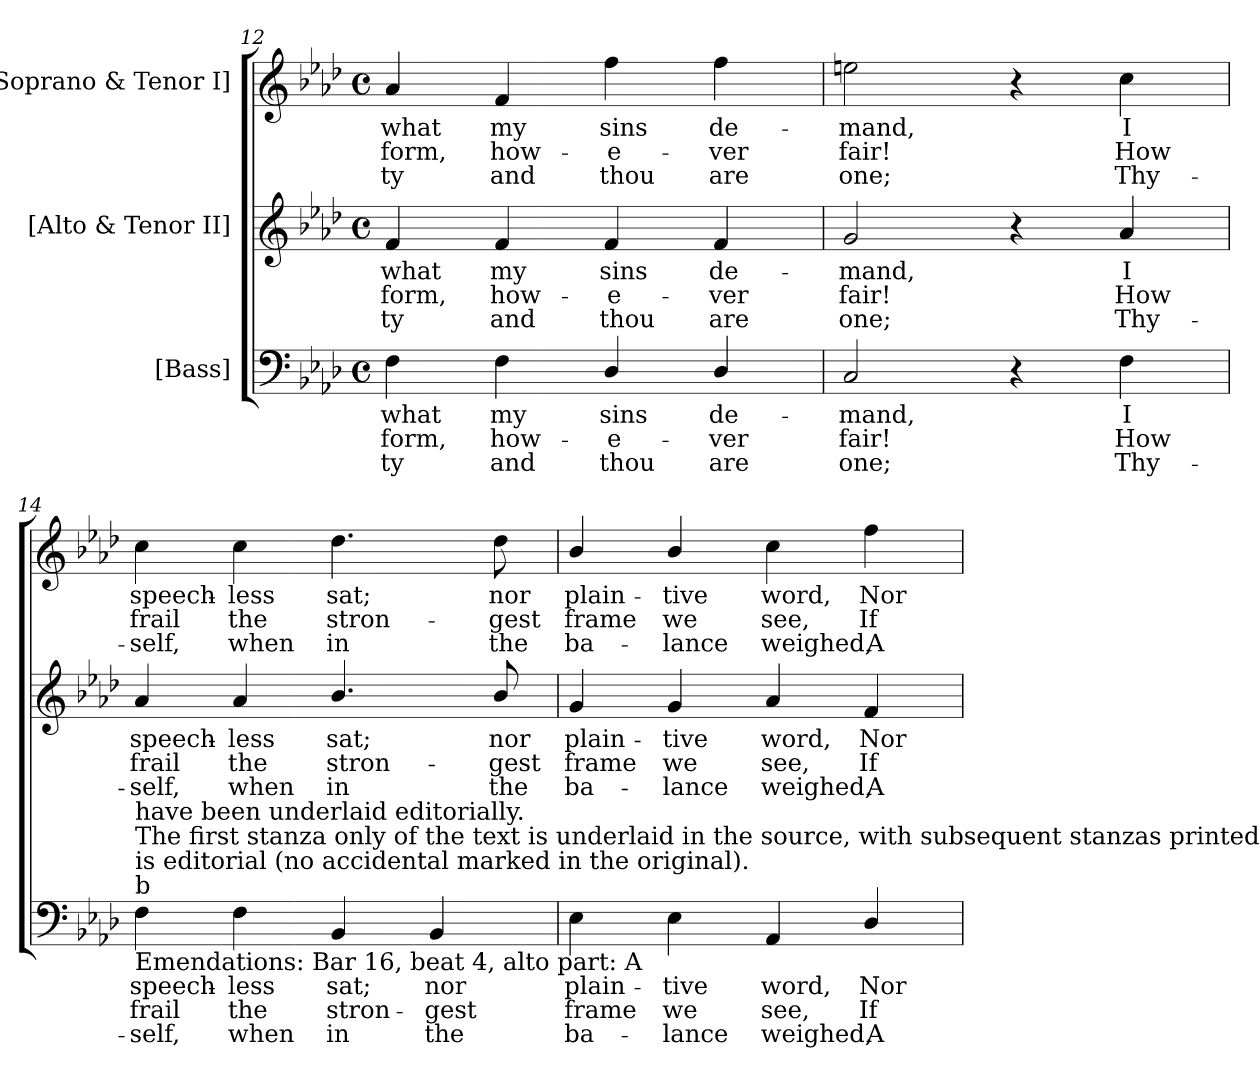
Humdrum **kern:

**kern	**text	**text	**text	**kern	**text	**text	**text	**kern	**text	**text	**text
*part3	*part3	*part3	*part3	*part2	*part2	*part2	*part2	*part1	*part1	*part1	*part1
*staff3	*staff3	*staff3	*staff3	*staff2	*staff2	*staff2	*staff2	*staff1	*staff1	*staff1	*staff1
*I"[Bass]	*	*	*	*I"[Alto & Tenor II]	*	*	*	*I"[Soprano & Tenor I]	*	*	*
*clefF4	*	*	*	*clefG2	*	*	*	*clefG2	*	*	*
*k[b-e-a-d-]	*	*	*	*k[b-e-a-d-]	*	*	*	*k[b-e-a-d-]	*	*	*
*f:	*	*	*	*f:	*	*	*	*f:	*	*	*
*M4/4	*	*	*	*M4/4	*	*	*	*M4/4	*	*	*
*met(c)	*	*	*	*met(c)	*	*	*	*met(c)	*	*	*
=12	=12	=12	=12	=12	=12	=12	=12	=12	=12	=12	=12
!	!LO:LY:b:color=#000000	!LO:LY:b:color=#000000	!LO:LY:b:color=#000000	!	!	!	!	!	!	!	!
!	!	!	!	!	!LO:LY:b:color=#000000	!LO:LY:b:color=#000000	!LO:LY:b:color=#000000	!	!	!	!
!	!	!	!	!	!	!	!	!	!LO:LY:b:color=#000000	!LO:LY:b:color=#000000	!LO:LY:b:color=#000000
4Fi\	what	form,	-ty	4fi/	what	form,	-ty	4a-i/	what	form,	-ty
!	!LO:LY:b:color=#000000	!LO:LY:b:color=#000000	!LO:LY:b:color=#000000	!	!	!	!	!	!	!	!
!	!	!	!	!	!LO:LY:b:color=#000000	!LO:LY:b:color=#000000	!LO:LY:b:color=#000000	!	!	!	!
!	!	!	!	!	!	!	!	!	!LO:LY:b:color=#000000	!LO:LY:b:color=#000000	!LO:LY:b:color=#000000
4Fi\	my	how-	and	4fi/	my	how-	and	4fi/	my	how-	and
!	!LO:LY:b:color=#000000	!LO:LY:b:color=#000000	!LO:LY:b:color=#000000	!	!	!	!	!	!	!	!
!	!	!	!	!	!LO:LY:b:color=#000000	!LO:LY:b:color=#000000	!LO:LY:b:color=#000000	!	!	!	!
!	!	!	!	!	!	!	!	!	!LO:LY:b:color=#000000	!LO:LY:b:color=#000000	!LO:LY:b:color=#000000
4D-i/	sins	-e-	thou	4fi/	sins	-e-	thou	4ffi\	sins	-e-	thou
!	!LO:LY:b:color=#000000	!LO:LY:b:color=#000000	!LO:LY:b:color=#000000	!	!	!	!	!	!	!	!
!	!	!	!	!	!LO:LY:b:color=#000000	!LO:LY:b:color=#000000	!LO:LY:b:color=#000000	!	!	!	!
!	!	!	!	!	!	!	!	!	!LO:LY:b:color=#000000	!LO:LY:b:color=#000000	!LO:LY:b:color=#000000
4D-i/	de-	-ver	are	4fi/	de-	-ver	are	4ffi\	de-	-ver	are
=13	=13	=13	=13	=13	=13	=13	=13	=13	=13	=13	=13
!	!LO:LY:b:color=#000000	!LO:LY:b:color=#000000	!LO:LY:b:color=#000000	!	!	!	!	!	!	!	!
!	!	!	!	!	!LO:LY:b:color=#000000	!LO:LY:b:color=#000000	!LO:LY:b:color=#000000	!	!	!	!
!	!	!	!	!	!	!	!	!	!LO:LY:b:color=#000000	!LO:LY:b:color=#000000	!LO:LY:b:color=#000000
2Ci/	-mand,	fair!	one;	2gi/	-mand,	fair!	one;	2eeni\	-mand,	fair!	one;
4r	.	.	.	4r	.	.	.	4r	.	.	.
!	!LO:LY:b:color=#000000	!LO:LY:b:color=#000000	!LO:LY:b:color=#000000	!	!	!	!	!	!	!	!
!	!	!	!	!	!LO:LY:b:color=#000000	!LO:LY:b:color=#000000	!LO:LY:b:color=#000000	!	!	!	!
!	!	!	!	!	!	!	!	!	!LO:LY:b:color=#000000	!LO:LY:b:color=#000000	!LO:LY:b:color=#000000
4Fi\	I	How	Thy-	4a-i/	I	How	Thy-	4cci\	I	How	Thy-
!!LO:PB:g=z
=14	=14	=14	=14	=14	=14	=14	=14	=14	=14	=14	=14
!	!LO:LY:b:color=#000000	!LO:LY:b:color=#000000	!LO:LY:b:color=#000000	!	!	!	!	!	!	!	!
!	!	!	!	!	!LO:LY:b:color=#000000	!LO:LY:b:color=#000000	!LO:LY:b:color=#000000	!	!	!	!
!LO:TX:b:t=Emendations&colon; Bar 16, beat 4, alto part&colon; A	!	!	!	!	!	!	!	!	!	!	!
!LO:TX:t=b	!	!	!	!	!	!	!	!	!	!	!
!LO:TX:t=is editorial (no accidental marked in the original).	!	!	!	!	!	!	!	!	!	!	!
!LO:TX:t=The first stanza only of the text is underlaid in the source, with subsequent stanzas printed after the music&colon; these	!	!	!	!	!	!	!	!	!	!	!
!LO:TX:t=have been underlaid editorially.	!	!	!	!	!	!	!	!	!	!	!
!	!	!	!	!	!	!	!	!	!LO:LY:b:color=#000000	!LO:LY:b:color=#000000	!LO:LY:b:color=#000000
4Fi\	speech-	frail	-self,	4a-i/	speech-	frail	-self,	4cci\	speech-	frail	-self,
!	!LO:LY:b:color=#000000	!LO:LY:b:color=#000000	!LO:LY:b:color=#000000	!	!	!	!	!	!	!	!
!	!	!	!	!	!LO:LY:b:color=#000000	!LO:LY:b:color=#000000	!LO:LY:b:color=#000000	!	!	!	!
!	!	!	!	!	!	!	!	!	!LO:LY:b:color=#000000	!LO:LY:b:color=#000000	!LO:LY:b:color=#000000
4Fi\	-less	the	when	4a-i/	-less	the	when	4cci\	-less	the	when
!	!LO:LY:b:color=#000000	!LO:LY:b:color=#000000	!LO:LY:b:color=#000000	!	!	!	!	!	!	!	!
!	!	!	!	!	!LO:LY:b:color=#000000	!LO:LY:b:color=#000000	!LO:LY:b:color=#000000	!	!	!	!
!	!	!	!	!	!	!	!	!	!LO:LY:b:color=#000000	!LO:LY:b:color=#000000	!LO:LY:b:color=#000000
4BB-i/	sat;	stron-	in	4.b-i/	sat;	stron-	in	4.dd-i\	sat;	stron-	in
!	!LO:LY:b:color=#000000	!LO:LY:b:color=#000000	!LO:LY:b:color=#000000	!	!	!	!	!	!	!	!
4BB-i/	nor	-gest	the	.	.	.	.	.	.	.	.
!	!	!	!	!	!LO:LY:b:color=#000000	!LO:LY:b:color=#000000	!LO:LY:b:color=#000000	!	!	!	!
!	!	!	!	!	!	!	!	!	!LO:LY:b:color=#000000	!LO:LY:b:color=#000000	!LO:LY:b:color=#000000
.	.	.	.	8b-i/	nor	-gest	the	8dd-i\	nor	-gest	the
=15	=15	=15	=15	=15	=15	=15	=15	=15	=15	=15	=15
!	!LO:LY:b:color=#000000	!LO:LY:b:color=#000000	!LO:LY:b:color=#000000	!	!	!	!	!	!	!	!
!	!	!	!	!	!LO:LY:b:color=#000000	!LO:LY:b:color=#000000	!LO:LY:b:color=#000000	!	!	!	!
!	!	!	!	!	!	!	!	!	!LO:LY:b:color=#000000	!LO:LY:b:color=#000000	!LO:LY:b:color=#000000
4E-i\	plain-	frame	ba-	4gi/	plain-	frame	ba-	4b-i/	plain-	frame	ba-
!	!LO:LY:b:color=#000000	!LO:LY:b:color=#000000	!LO:LY:b:color=#000000	!	!	!	!	!	!	!	!
!	!	!	!	!	!LO:LY:b:color=#000000	!LO:LY:b:color=#000000	!LO:LY:b:color=#000000	!	!	!	!
!	!	!	!	!	!	!	!	!	!LO:LY:b:color=#000000	!LO:LY:b:color=#000000	!LO:LY:b:color=#000000
4E-i\	-tive	we	-lance	4gi/	-tive	we	-lance	4b-i/	-tive	we	-lance
!	!LO:LY:b:color=#000000	!LO:LY:b:color=#000000	!LO:LY:b:color=#000000	!	!	!	!	!	!	!	!
!	!	!	!	!	!LO:LY:b:color=#000000	!LO:LY:b:color=#000000	!LO:LY:b:color=#000000	!	!	!	!
!	!	!	!	!	!	!	!	!	!LO:LY:b:color=#000000	!LO:LY:b:color=#000000	!LO:LY:b:color=#000000
4AA-i/	word,	see,	weighed,	4a-i/	word,	see,	weighed,	4cci\	word,	see,	weighed,
!	!LO:LY:b:color=#000000	!LO:LY:b:color=#000000	!LO:LY:b:color=#000000	!	!	!	!	!	!	!	!
!	!	!	!	!	!LO:LY:b:color=#000000	!LO:LY:b:color=#000000	!LO:LY:b:color=#000000	!	!	!	!
!	!	!	!	!	!	!	!	!	!LO:LY:b:color=#000000	!LO:LY:b:color=#000000	!LO:LY:b:color=#000000
4D-i/	Nor	If	A	4fi/	Nor	If	A	4ffi\	Nor	If	A
=	=	=	=	=	=	=	=	=	=	=	=
*-	*-	*-	*-	*-	*-	*-	*-	*-	*-	*-	*-
